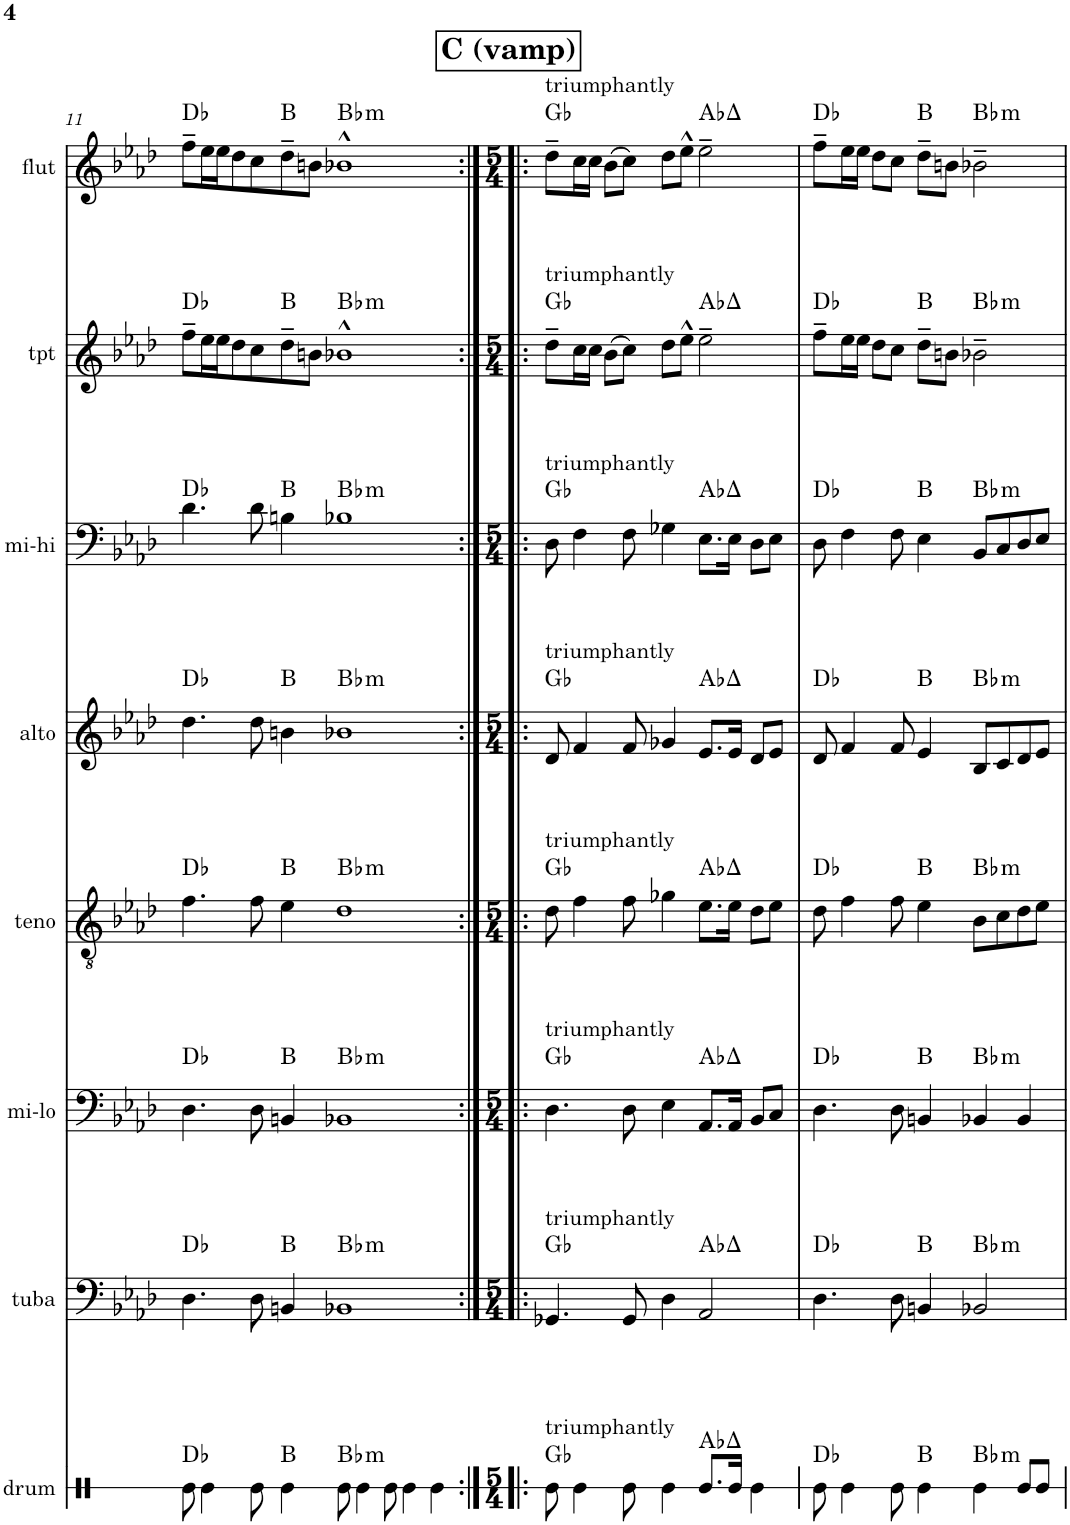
**kern	**harte	**kern	**harte	**kern	**harte	**kern	**harte	**kern	**harte	**kern	**harte	**kern	**harte	**kern	**harte
*part8	*part8	*part7	*part7	*part6	*part6	*part5	*part5	*part4	*part4	*part3	*part3	*part2	*part2	*part1	*part1
*staff8	*	*staff7	*	*staff6	*	*staff5	*	*staff4	*	*staff3	*	*staff2	*	*staff1	*
*I"drum	*	*I"tuba	*	*I"mi-lo	*	*I"teno	*	*I"alto	*	*I"mi-hi	*	*I"tpt	*	*I"flut	*
*I'drum	*	*I'tuba	*	*I'mi-lo	*	*I'teno	*	*I'alto	*	*I'mi-hi	*	*I'tpt	*	*I'flut	*
!!LO:PB:g=z
*clefX	*	*clefF4	*	*clefF4	*	*clefGv2	*	*clefG2	*	*clefF4	*	*clefG2	*	*clefG2	*
*	*	*	*	*	*	*Trd8c14	*	*Trd5c9	*	*	*	*Trd1c2	*	*	*
*k[]	*	*k[b-e-a-d-]	*	*k[b-e-a-d-]	*	*k[b-e-a-d-]	*	*k[b-e-a-d-]	*	*k[b-e-a-d-]	*	*k[b-e-a-d-]	*	*k[b-e-a-d-]	*
*M7/4	*	*M7/4	*	*M7/4	*	*M7/4	*	*M7/4	*	*M7/4	*	*M7/4	*	*M7/4	*
=11	=11	=11	=11	=11	=11	=11	=11	=11	=11	=11	=11	=11	=11	=11	=11
8Re\	Db:maj	4.D-\	Db:maj	4.D-\	Db:maj	4.f\	Db:maj	4.dd-\	Db:maj	4.d-\	Db:maj	8ff~\L	Db:maj	8ff~\L	Db:maj
4Re\	.	.	.	.	.	.	.	.	.	.	.	16ee-\L	.	16ee-\L	.
.	.	.	.	.	.	.	.	.	.	.	.	16ee-\J	.	16ee-\J	.
.	.	.	.	.	.	.	.	.	.	.	.	8dd-\	.	8dd-\	.
8Re\	.	8D-\	.	8D-\	.	8f\	.	8dd-\	.	8d-\	.	8cc\	.	8cc\	.
4Re\	B:maj	4BBn/	B:maj	4BBn/	B:maj	4e-\	B:maj	4bn\	B:maj	4Bn\	B:maj	8dd-~\	B:maj	8dd-~\	B:maj
.	.	.	.	.	.	.	.	.	.	.	.	8bn\J	.	8bn\J	.
!	!LO:H:kt=m	!	!LO:H:kt=m	!	!LO:H:kt=m	!	!LO:H:kt=m	!	!LO:H:kt=m	!	!LO:H:kt=m	!	!LO:H:kt=m	!	!LO:H:kt=m
8Re\	Bb:min	1BB-X	Bb:min	1BB-X	Bb:min	1d-	Bb:min	1b-X	Bb:min	1B-X	Bb:min	1b-X^^	Bb:min	1b-X^^	Bb:min
4Re\	.	.	.	.	.	.	.	.	.	.	.	.	.	.	.
8Re\	.	.	.	.	.	.	.	.	.	.	.	.	.	.	.
4Re\	.	.	.	.	.	.	.	.	.	.	.	.	.	.	.
4Re\	.	.	.	.	.	.	.	.	.	.	.	.	.	.	.
!!LO:REH:place=s1:a:B:cj:fs=14:t=C (vamp)
=12:|!|:	=12:|!|:	=12:|!|:	=12:|!|:	=12:|!|:	=12:|!|:	=12:|!|:	=12:|!|:	=12:|!|:	=12:|!|:	=12:|!|:	=12:|!|:	=12:|!|:	=12:|!|:	=12:|!|:	=12:|!|:
*M5/4	*	*M5/4	*	*M5/4	*	*M5/4	*	*M5/4	*	*M5/4	*	*M5/4	*	*M5/4	*
!	!	!	!	!	!	!	!	!	!	!	!	!	!	!LO:TX:a:t=triumphantly	!
!	!	!	!	!	!	!	!	!	!	!	!	!LO:TX:a:t=triumphantly	!	!	!
!	!	!	!	!	!	!	!	!	!	!LO:TX:a:t=triumphantly	!	!	!	!	!
!	!	!	!	!	!	!	!	!LO:TX:a:t=triumphantly	!	!	!	!	!	!	!
!	!	!	!	!	!	!LO:TX:a:t=triumphantly	!	!	!	!	!	!	!	!	!
!	!	!	!	!LO:TX:a:t=triumphantly	!	!	!	!	!	!	!	!	!	!	!
!	!	!LO:TX:a:t=triumphantly	!	!	!	!	!	!	!	!	!	!	!	!	!
!LO:TX:a:t=triumphantly	!	!	!	!	!	!	!	!	!	!	!	!	!	!	!
8Re\	Gb:maj	4.GG-X/	Gb:maj	4.D-\	Gb:maj	8d-\	Gb:maj	8d-/	Gb:maj	8D-\	Gb:maj	8dd-~\L	Gb:maj	8dd-~\L	Gb:maj
4Re\	.	.	.	.	.	4f\	.	4f/	.	4F\	.	16cc\L	.	16cc\L	.
.	.	.	.	.	.	.	.	.	.	.	.	16cc\JJ	.	16cc\JJ	.
.	.	.	.	.	.	.	.	.	.	.	.	(8b-\L	.	(8b-\L	.
8Re\	.	8GG-/	.	8D-\	.	8f\	.	8f/	.	8F\	.	8cc\J)	.	8cc\J)	.
4Re\	.	4D-\	.	4E-\	.	4g-X\	.	4g-X/	.	4G-X\	.	8dd-\L	.	8dd-\L	.
.	.	.	.	.	.	.	.	.	.	.	.	8ee-^^\J	.	8ee-^^\J	.
8.Re/L	Ab:maj	2AA-/	Ab:maj	8.AA-/L	Ab:maj	8.e-\L	Ab:maj	8.e-/L	Ab:maj	8.E-\L	Ab:maj	2ee-~\	Ab:maj	2ee-~\	Ab:maj
16Re/Jk	.	.	.	16AA-/Jk	.	16e-\Jk	.	16e-/Jk	.	16E-\Jk	.	.	.	.	.
4Re\	.	.	.	8BB-/L	.	8d-\L	.	8d-/L	.	8D-\L	.	.	.	.	.
.	.	.	.	8C/J	.	8e-\J	.	8e-/J	.	8E-\J	.	.	.	.	.
=13	=13	=13	=13	=13	=13	=13	=13	=13	=13	=13	=13	=13	=13	=13	=13
8Re\	Db:maj	4.D-\	Db:maj	4.D-\	Db:maj	8d-\	Db:maj	8d-/	Db:maj	8D-\	Db:maj	8ff~\L	Db:maj	8ff~\L	Db:maj
4Re\	.	.	.	.	.	4f\	.	4f/	.	4F\	.	16ee-\L	.	16ee-\L	.
.	.	.	.	.	.	.	.	.	.	.	.	16ee-\JJ	.	16ee-\JJ	.
.	.	.	.	.	.	.	.	.	.	.	.	8dd-\L	.	8dd-\L	.
8Re\	.	8D-\	.	8D-\	.	8f\	.	8f/	.	8F\	.	8cc\J	.	8cc\J	.
4Re\	B:maj	4BBn/	B:maj	4BBn/	B:maj	4e-\	B:maj	4e-/	B:maj	4E-\	B:maj	8dd-~\L	B:maj	8dd-~\L	B:maj
.	.	.	.	.	.	.	.	.	.	.	.	8bn\J	.	8bn\J	.
!	!LO:H:kt=m	!	!LO:H:kt=m	!	!LO:H:kt=m	!	!LO:H:kt=m	!	!LO:H:kt=m	!	!LO:H:kt=m	!	!LO:H:kt=m	!	!LO:H:kt=m
4Re\	Bb:min	2BB-X/	Bb:min	4BB-X/	Bb:min	8B-\L	Bb:min	8B-/L	Bb:min	8BB-/L	Bb:min	2b-X~\	Bb:min	2b-X~\	Bb:min
.	.	.	.	.	.	8c\	.	8c/	.	8C/	.	.	.	.	.
8Re/L	.	.	.	4BB-/	.	8d-\	.	8d-/	.	8D-/	.	.	.	.	.
8Re/J	.	.	.	.	.	8e-\J	.	8e-/J	.	8E-/J	.	.	.	.	.
=	=	=	=	=	=	=	=	=	=	=	=	=	=	=	=
*-	*-	*-	*-	*-	*-	*-	*-	*-	*-	*-	*-	*-	*-	*-	*-
